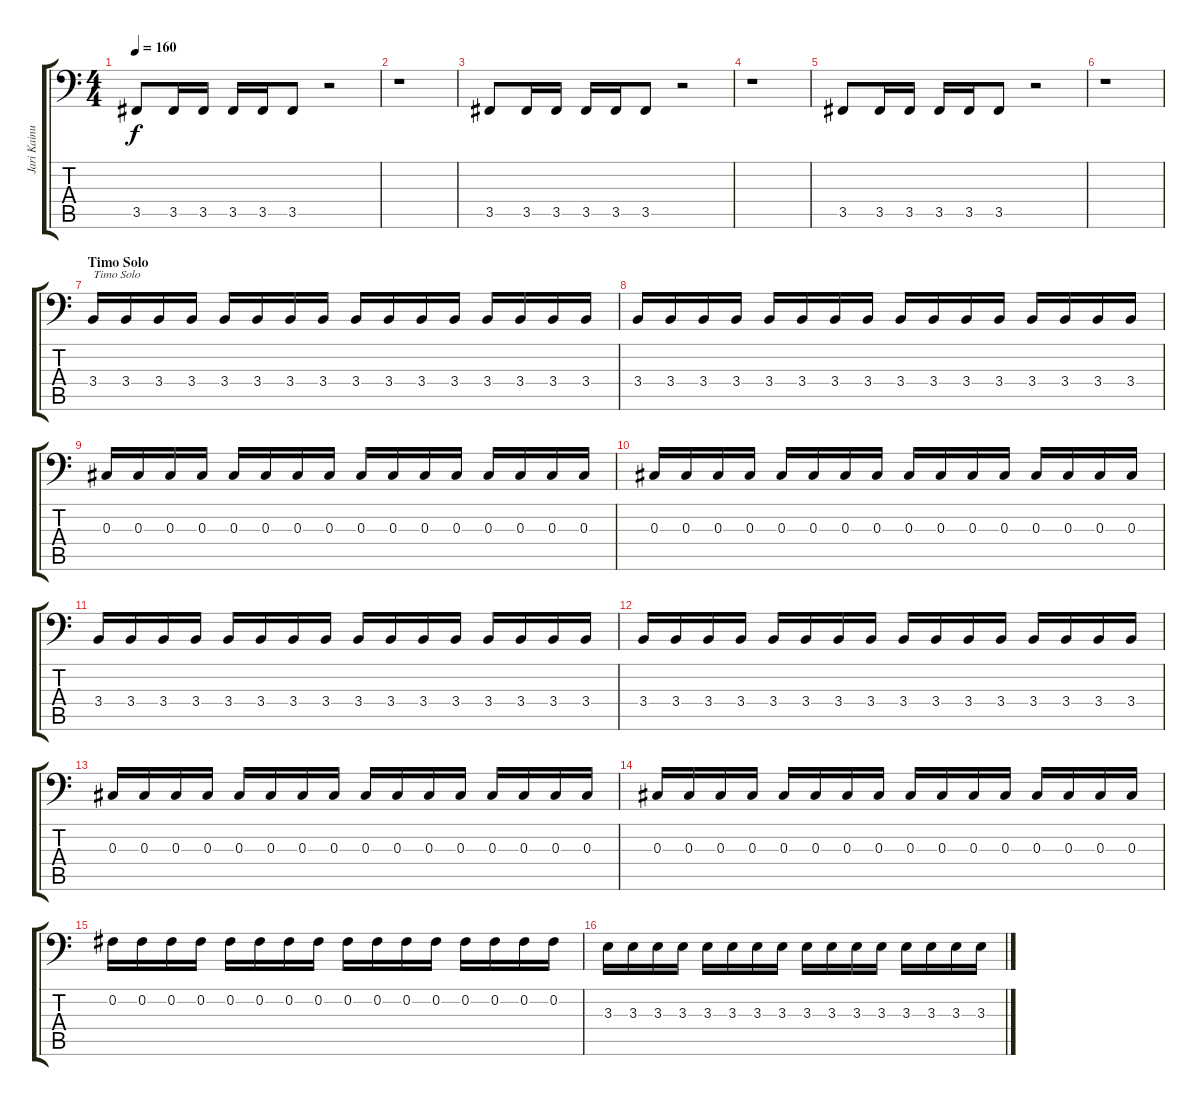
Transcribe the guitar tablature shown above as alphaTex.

\track ("Jari Kainulainen" "Jari Kainu") {instrument electricbassfinger}
\staff {score tabs}
\tuning (B2 Gb2 Db2 Ab1 Eb1 Bb0) {hide}
\ts (4 4)
\tempo 160
\clef f4
\ks c
3.5.8{dy f} 3.5.16 3.5.16 3.5.16 3.5.16 3.5.8 r.2 |
r.1 |
3.5.8 3.5.16 3.5.16 3.5.16 3.5.16 3.5.8 r.2 |
r.1 |
3.5.8 3.5.16 3.5.16 3.5.16 3.5.16 3.5.8 r.2 |
r.1 |
\section ("" "Timo Solo")
3.4.16{txt "Timo Solo"} 3.4.16 3.4.16 3.4.16 3.4.16 3.4.16 3.4.16 3.4.16 3.4.16 3.4.16 3.4.16 3.4.16 3.4.16 3.4.16 3.4.16 3.4.16 |
3.4.16 3.4.16 3.4.16 3.4.16 3.4.16 3.4.16 3.4.16 3.4.16 3.4.16 3.4.16 3.4.16 3.4.16 3.4.16 3.4.16 3.4.16 3.4.16 |
0.3.16 0.3.16 0.3.16 0.3.16 0.3.16 0.3.16 0.3.16 0.3.16 0.3.16 0.3.16 0.3.16 0.3.16 0.3.16 0.3.16 0.3.16 0.3.16 |
0.3.16 0.3.16 0.3.16 0.3.16 0.3.16 0.3.16 0.3.16 0.3.16 0.3.16 0.3.16 0.3.16 0.3.16 0.3.16 0.3.16 0.3.16 0.3.16 |
3.4.16 3.4.16 3.4.16 3.4.16 3.4.16 3.4.16 3.4.16 3.4.16 3.4.16 3.4.16 3.4.16 3.4.16 3.4.16 3.4.16 3.4.16 3.4.16 |
3.4.16 3.4.16 3.4.16 3.4.16 3.4.16 3.4.16 3.4.16 3.4.16 3.4.16 3.4.16 3.4.16 3.4.16 3.4.16 3.4.16 3.4.16 3.4.16 |
0.3.16 0.3.16 0.3.16 0.3.16 0.3.16 0.3.16 0.3.16 0.3.16 0.3.16 0.3.16 0.3.16 0.3.16 0.3.16 0.3.16 0.3.16 0.3.16 |
0.3.16 0.3.16 0.3.16 0.3.16 0.3.16 0.3.16 0.3.16 0.3.16 0.3.16 0.3.16 0.3.16 0.3.16 0.3.16 0.3.16 0.3.16 0.3.16 |
0.2.16 0.2.16 0.2.16 0.2.16 0.2.16 0.2.16 0.2.16 0.2.16 0.2.16 0.2.16 0.2.16 0.2.16 0.2.16 0.2.16 0.2.16 0.2.16 |
3.3.16 3.3.16 3.3.16 3.3.16 3.3.16 3.3.16 3.3.16 3.3.16 3.3.16 3.3.16 3.3.16 3.3.16 3.3.16 3.3.16 3.3.16 3.3.16
